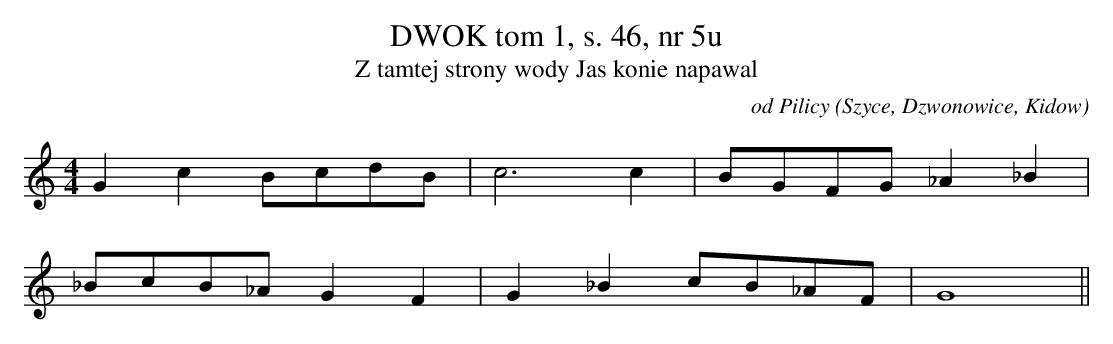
X:1
T: DWOK tom 1, s. 46, nr 5u
T: Z tamtej strony wody Jas konie napawal
O: od Pilicy (Szyce, Dzwonowice, Kidow)
M: 4/4
L: 1/8
K: C
G2c2BcdB | c6c2 | BGFG_A2_B2 |
_BcB_AG2F2 | G2_B2cB_AF | G8||
